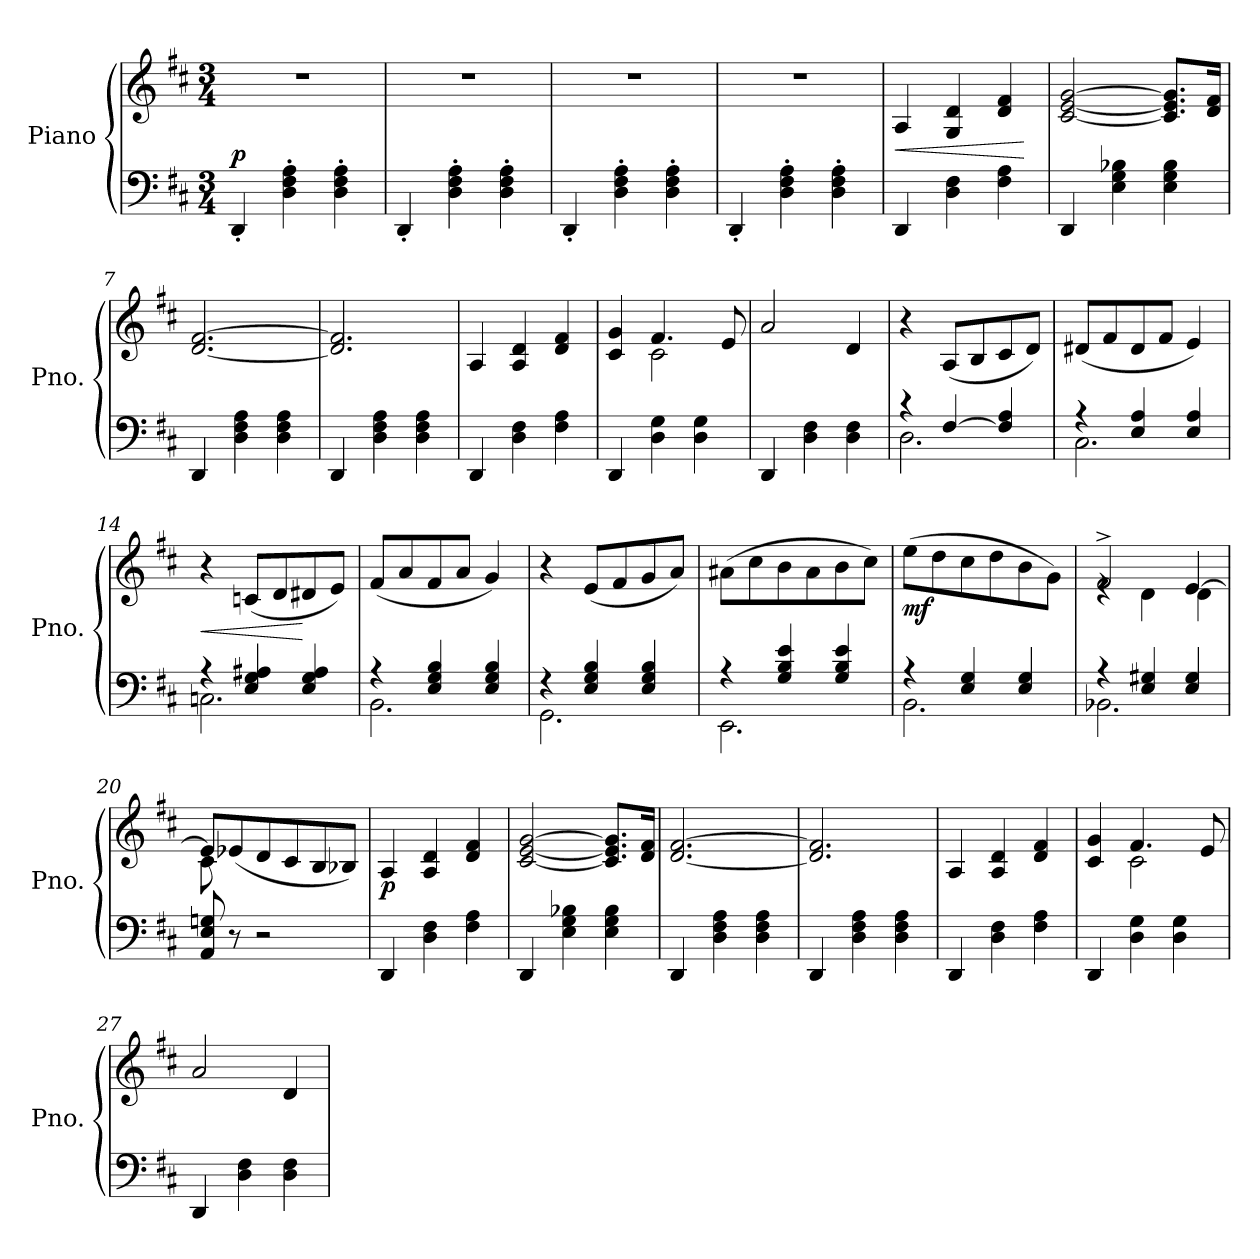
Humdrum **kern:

**kern	**kern	**dynam
*part1	*part1	*part1
*staff2	*staff1	*staff1/2
*I"Piano	*	*
*I'Pno.	*	*
*clefF4	*clefG2	*
*k[f#c#]	*k[f#c#]	*
*M3/4	*M3/4	*
*MM160	*MM160	*
=1	=1	=1
!	!	!LO:DY:a=2
4DD'/	2.r	p
4D\' 4F#\' 4A\'	.	.
4D\' 4F#\' 4A\'	.	.
=2	=2	=2
4DD'/	2.r	.
4D\' 4F#\' 4A\'	.	.
4D\' 4F#\' 4A\'	.	.
=3	=3	=3
4DD'/	2.r	.
4D\' 4F#\' 4A\'	.	.
4D\' 4F#\' 4A\'	.	.
=4	=4	=4
4DD'/	2.r	.
4D\' 4F#\' 4A\'	.	.
4D\' 4F#\' 4A\'	.	.
=5	=5	=5
!	!	!LO:HP:b
4DD/	4A/	<
4D\ 4F#\	4G/ 4d/	.
4F#\ 4A\	4d/ 4f#/	.
.	.	[
=6	=6	=6
4DD/	[2c#/ [2e/ [2g/	.
4E\ 4G\ 4B-X\	.	.
4E\ 4G\ 4B-\	8.c#/] 8.e/] 8.g/]L	.
.	16d/ 16f#/Jk	.
=7	=7	=7
4DD/	[2.d/ [2.f#/	.
4D\ 4F#\ 4A\	.	.
4D\ 4F#\ 4A\	.	.
=8	=8	=8
4DD/	2.d/] 2.f#/]	.
4D\ 4F#\ 4A\	.	.
4D\ 4F#\ 4A\	.	.
=9	=9	=9
4DD/	4A/	.
4D\ 4F#\	4A/ 4d/	.
4F#\ 4A\	4d/ 4f#/	.
!!LO:LB:g=z
=10	=10	=10
*	*^	*
4DD/	4c#/ 4g/	4ryy	.
4D\ 4G\	4.f#/	2c#\	.
4D\ 4G\	.	.	.
.	8e/	.	.
*	*v	*v	*
=11	=11	=11
4DD/	2a/	.
4D\ 4F#\	.	.
4D\ 4F#\	4d/	.
=12	=12	=12
*^	*	*
4r	2.D\	4r	.
[4F#/	.	(8A/L	.
.	.	8B/	.
4F#/] 4A/	.	8c#/	.
.	.	8d/J)	.
=13	=13	=13	=13
4r	2.C#\	(8d#X/L	.
.	.	8f#/	.
4E/ 4A/	.	8d#/	.
.	.	8f#/J	.
4E/ 4A/	.	4e/)	.
=14	=14	=14	=14
!	!	!	!LO:HP:b
4r	2.Cn\	4r	<
4E/ 4G/ 4A#X/	.	(8cn/L	.
.	.	8d/	.
4E/ 4G/ 4A#/	.	8d#X/	[
.	.	8e/J)	.
=15	=15	=15	=15
4r	2.BB\	(8f#/L	.
.	.	8a/	.
4E/ 4G/ 4B/	.	8f#/	.
.	.	8a/J	.
4E/ 4G/ 4B/	.	4g/)	.
=16	=16	=16	=16
4r	2.GG\	4r	.
4E/ 4G/ 4B/	.	(8e/L	.
.	.	8f#/	.
4E/ 4G/ 4B/	.	8g/	.
.	.	8a/J)	.
!!LO:LB:g=z
=17	=17	=17	=17
4r	2.EE\	(8a#X\L	.
.	.	8cc#\	.
4G/ 4B/ 4e/	.	8b\	.
.	.	8a#\	.
4G/ 4B/ 4e/	.	8b\	.
.	.	8cc#\J)	.
=18	=18	=18	=18
!	!	!	!LO:DY:b
4r	2.BB\	(8ee\L	mf
.	.	8dd\	.
4E/ 4G/	.	8cc#\	.
.	.	8dd\	.
4E/ 4G/	.	8b\	.
.	.	8g\J)	.
=19	=19	=19	=19
*	*	*^	*
4r	2.BB-X\	2f#^/	4re	.
4E/ 4G#X/	.	.	4d\	.
4E/ 4G#/	.	[4e/	4d\	.
*v	*v	*	*	*
=20	=20	=20	=20
8AA/ 8E/ 8Gn/	8e/L]	8c#\	.
8r	(8e-X/	2ryy	.
2r	8d/	.	.
.	8c#/	.	.
.	8B/	.	.
.	8B-X/J)	8ryy	.
=21	=21	=21	=21
!	!	!	!LO:DY:b
*	*v	*v	*
4DD/	4A/	p
4D\ 4F#\	4A/ 4d/	.
4F#\ 4A\	4d/ 4f#/	.
=22	=22	=22
4DD/	[2c#/ [2e/ [2g/	.
4E\ 4G\ 4B-X\	.	.
4E\ 4G\ 4B-\	8.c#/] 8.e/] 8.g/]L	.
.	16d/ 16f#/Jk	.
=23	=23	=23
4DD/	[2.d/ [2.f#/	.
4D\ 4F#\ 4A\	.	.
4D\ 4F#\ 4A\	.	.
!!LO:LB:g=z
=24	=24	=24
4DD/	2.d/] 2.f#/]	.
4D\ 4F#\ 4A\	.	.
4D\ 4F#\ 4A\	.	.
=25	=25	=25
4DD/	4A/	.
4D\ 4F#\	4A/ 4d/	.
4F#\ 4A\	4d/ 4f#/	.
=26	=26	=26
*	*^	*
4DD/	4c#/ 4g/	4ryy	.
4D\ 4G\	4.f#/	2c#\	.
4D\ 4G\	.	.	.
.	8e/	.	.
*	*v	*v	*
=27	=27	=27
4DD/	2a/	.
4D\ 4F#\	.	.
4D\ 4F#\	4d/	.
=	=	=
*-	*-	*-
